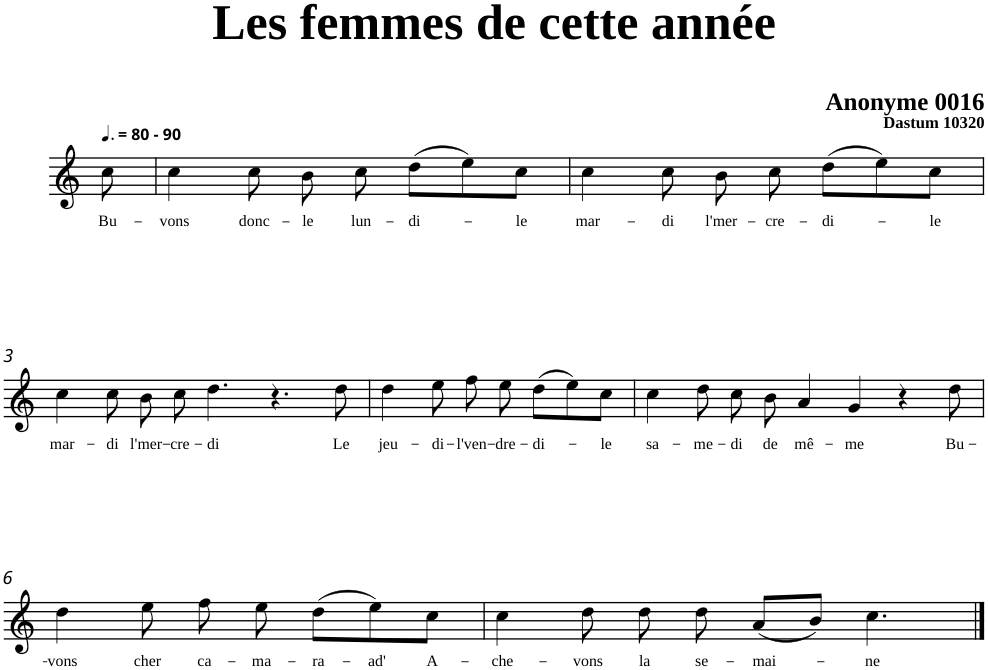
**kern	**text
*part1	*part1
*staff1	*staff1
*clefG2	*
*k[]	*
=	=
!LO:TX:a:B:t=- 90	!
!	!LO:LY:b
8cc\	Bu-
=1	=1
!	!LO:LY:b
4cc\	-vons
!	!LO:LY:b
8cc\	donc-
!	!LO:LY:b
8b\	-le
!	!LO:LY:b
8cc\	lun-
!	!LO:LY:b
(>8dd\L	-di-
8ee\)	.
!	!LO:LY:b
8cc\J	-le
=2	=2
!	!LO:LY:b
4cc\	mar-
!	!LO:LY:b
8cc\	-di
!	!LO:LY:b
8b\	l'mer-
!	!LO:LY:b
8cc\	-cre-
!	!LO:LY:b
(>8dd\L	-di-
8ee\)	.
!	!LO:LY:b
8cc\J	-le
!!LO:LB:g=z
=3	=3
!	!LO:LY:b
4cc\	mar-
!	!LO:LY:b
8cc\	-di
!	!LO:LY:b
8b\	l'mer-
!	!LO:LY:b
8cc\	-cre-
!	!LO:LY:b
4.dd\	-di
4.r	.
!	!LO:LY:b
8dd\	Le
=4	=4
!	!LO:LY:b
4dd\	jeu-
!	!LO:LY:b
8ee\	-di-
!	!LO:LY:b
8ff\	-l'ven-
!	!LO:LY:b
8ee\	-dre-
!	!LO:LY:b
(>8dd\L	-di-
8ee\)	.
!	!LO:LY:b
8cc\J	-le
=5	=5
!	!LO:LY:b
4cc\	sa-
!	!LO:LY:b
8dd\	-me-
!	!LO:LY:b
8cc\	-di
!	!LO:LY:b
8b\	de
!	!LO:LY:b
4a/	mê-
!	!LO:LY:b
[8g/	-me
8ryy	.
4r	.
!	!LO:LY:b
8dd\	Bu-
!!LO:LB:g=z
=6	=6
!	!LO:LY:b
4dd\	-vons
8g/]	.
!	!LO:LY:b
8ee\	cher
!	!LO:LY:b
8ff\	ca-
!	!LO:LY:b
8ee\	-ma-
!	!LO:LY:b
(>8dd\L	-ra-
!	!LO:LY:b
8ee\)	-ad'
!	!LO:LY:b
8cc\J	A-
=7	=7
!	!LO:LY:b
4cc\	-che-
!	!LO:LY:b
8dd\	-vons
!	!LO:LY:b
8dd\	la
!	!LO:LY:b
8dd\	se-
!	!LO:LY:b
(<8a/L	-mai-
8b/J)	.
!	!LO:LY:b
[8cc\	-ne
==8	==8
4cc\]	.
=	=
*-	*-
